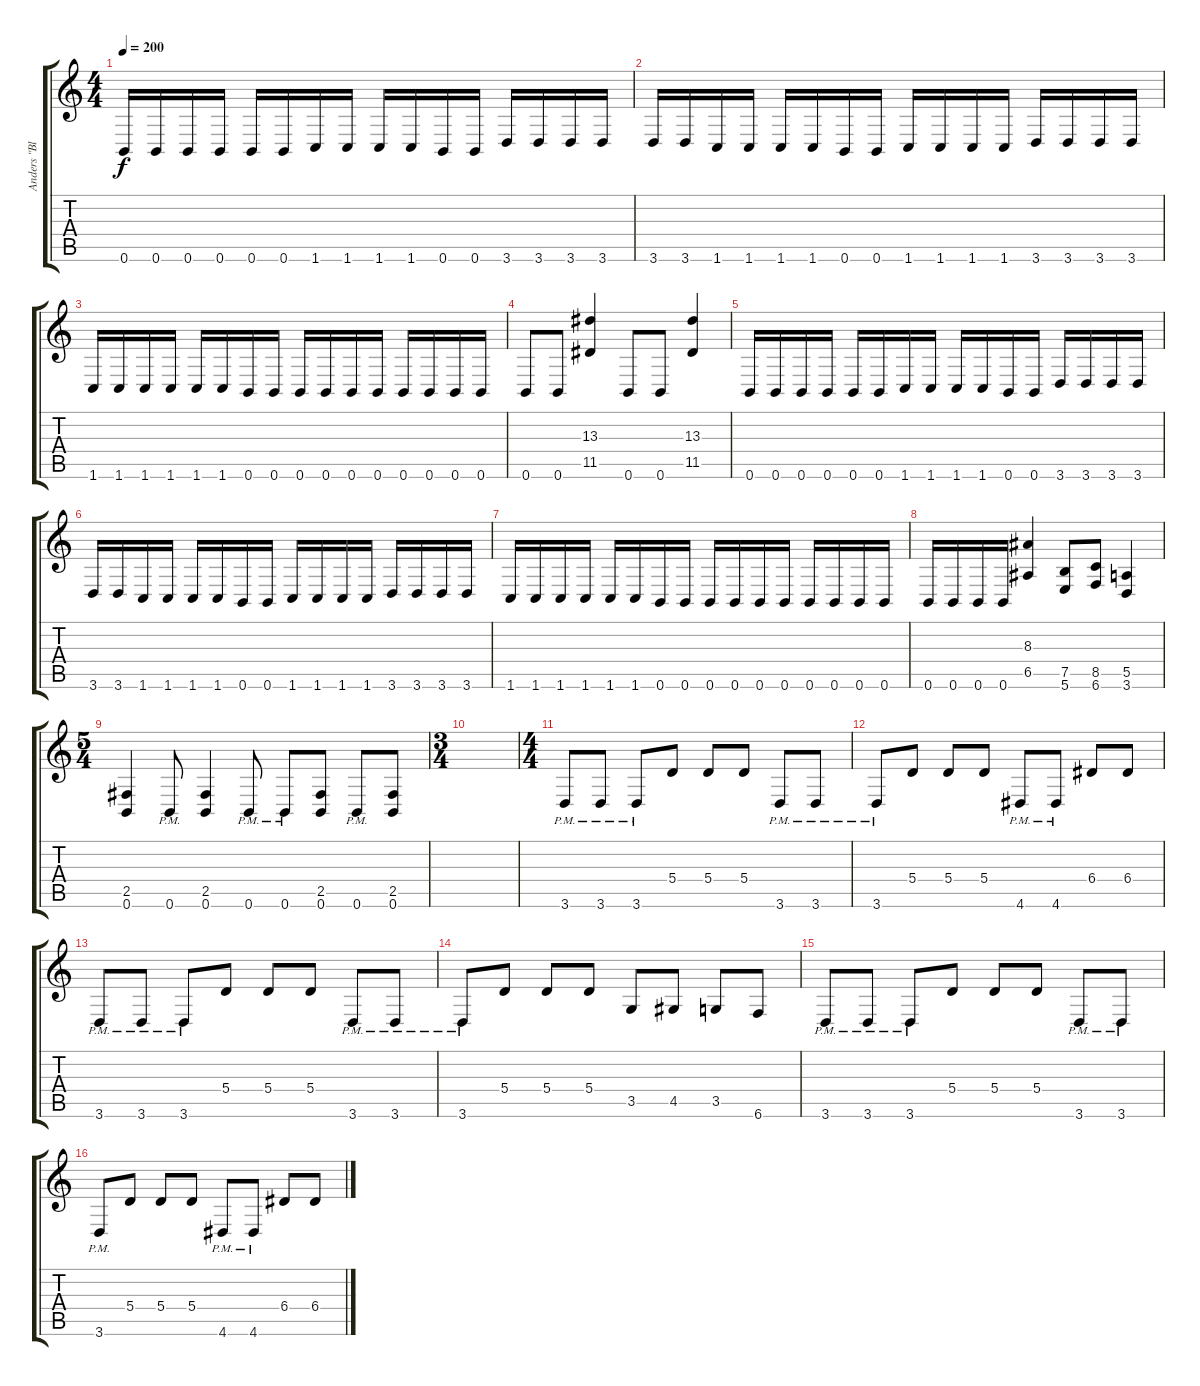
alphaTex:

\track ("Anders \"Blakkheim\" Nyström" "Anders \"Bl") {instrument distortionguitar}
\staff {score tabs}
\tuning (B3 Gb3 D3 A2 E2 B1) {hide}
\ts (4 4)
\tempo 200
\clef g2
\ks c
0.6.16{dy f} 0.6.16 0.6.16 0.6.16 0.6.16 0.6.16 1.6.16 1.6.16 1.6.16 1.6.16 0.6.16 0.6.16 3.6.16 3.6.16 3.6.16 3.6.16 |
3.6.16 3.6.16 1.6.16 1.6.16 1.6.16 1.6.16 0.6.16 0.6.16 1.6.16 1.6.16 1.6.16 1.6.16 3.6.16 3.6.16 3.6.16 3.6.16 |
1.6.16 1.6.16 1.6.16 1.6.16 1.6.16 1.6.16 0.6.16 0.6.16 0.6.16 0.6.16 0.6.16 0.6.16 0.6.16 0.6.16 0.6.16 0.6.16 |
0.6.8 0.6.8 (13.3 11.5).4 0.6.8 0.6.8 (13.3 11.5).4 |
0.6.16 0.6.16 0.6.16 0.6.16 0.6.16 0.6.16 1.6.16 1.6.16 1.6.16 1.6.16 0.6.16 0.6.16 3.6.16 3.6.16 3.6.16 3.6.16 |
3.6.16 3.6.16 1.6.16 1.6.16 1.6.16 1.6.16 0.6.16 0.6.16 1.6.16 1.6.16 1.6.16 1.6.16 3.6.16 3.6.16 3.6.16 3.6.16 |
1.6.16 1.6.16 1.6.16 1.6.16 1.6.16 1.6.16 0.6.16 0.6.16 0.6.16 0.6.16 0.6.16 0.6.16 0.6.16 0.6.16 0.6.16 0.6.16 |
0.6.16 0.6.16 0.6.16 0.6.16 (8.3 6.5).4 (7.5 5.6).8 (8.5 6.6).8 (5.5 3.6).4 |
\ts (5 4)
(2.5 0.6).4 0.6{pm}.8 (2.5 0.6).4 0.6{pm}.8 0.6{pm}.8 (2.5 0.6).8 0.6{pm}.8 (2.5 0.6).8 |
\ts (3 4)
|
\ts (4 4)
3.6{pm}.8 3.6{pm}.8 3.6{pm}.8 5.4.8 5.4.8 5.4.8 3.6{pm}.8 3.6{pm}.8 |
3.6{pm}.8 5.4.8 5.4.8 5.4.8 4.6{pm}.8 4.6{pm}.8 6.4.8 6.4.8 |
3.6{pm}.8 3.6{pm}.8 3.6{pm}.8 5.4.8 5.4.8 5.4.8 3.6{pm}.8 3.6{pm}.8 |
3.6{pm}.8 5.4.8 5.4.8 5.4.8 3.5.8 4.5.8 3.5.8 6.6.8 |
3.6{pm}.8 3.6{pm}.8 3.6{pm}.8 5.4.8 5.4.8 5.4.8 3.6{pm}.8 3.6{pm}.8 |
3.6{pm}.8 5.4.8 5.4.8 5.4.8 4.6{pm}.8 4.6{pm}.8 6.4.8 6.4.8
